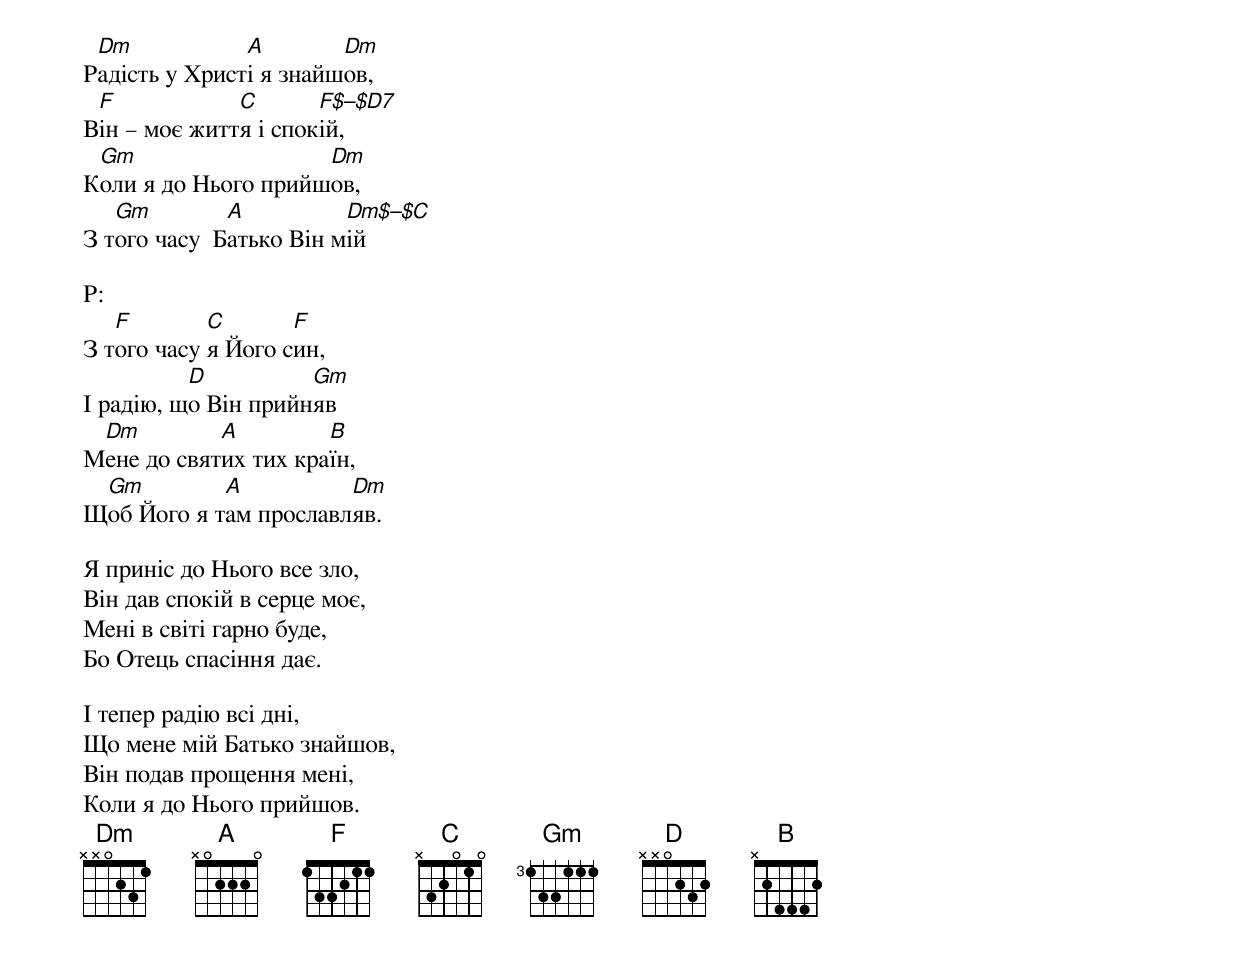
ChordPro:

Р[Dm]адість у Христ[A]і я знайш[Dm]ов,
В[F]ін – моє житт[C]я і спок[F$–$D7]ій,
К[Gm]оли я до Нього прийш[Dm]ов,
З т[Gm]ого часу  Б[A]атько Він м[Dm$–$C]ій

P:
З т[F]ого часу [C]я Його с[F]ин,
І радію, щ[D]о Він прийн[Gm]яв
М[Dm]ене до свят[A]их тих кра[B]їн,
Щ[Gm]об Його я т[A]ам прославл[Dm]яв.

Я приніс до Нього все зло,
Він дав спокій в серце моє,
Мені в світі гарно буде,
Бо Отець спасіння дає.

І тепер радію всі дні,
Що мене мій Батько знайшов,
Він подав прощення мені,
Коли я до Нього прийшов.
